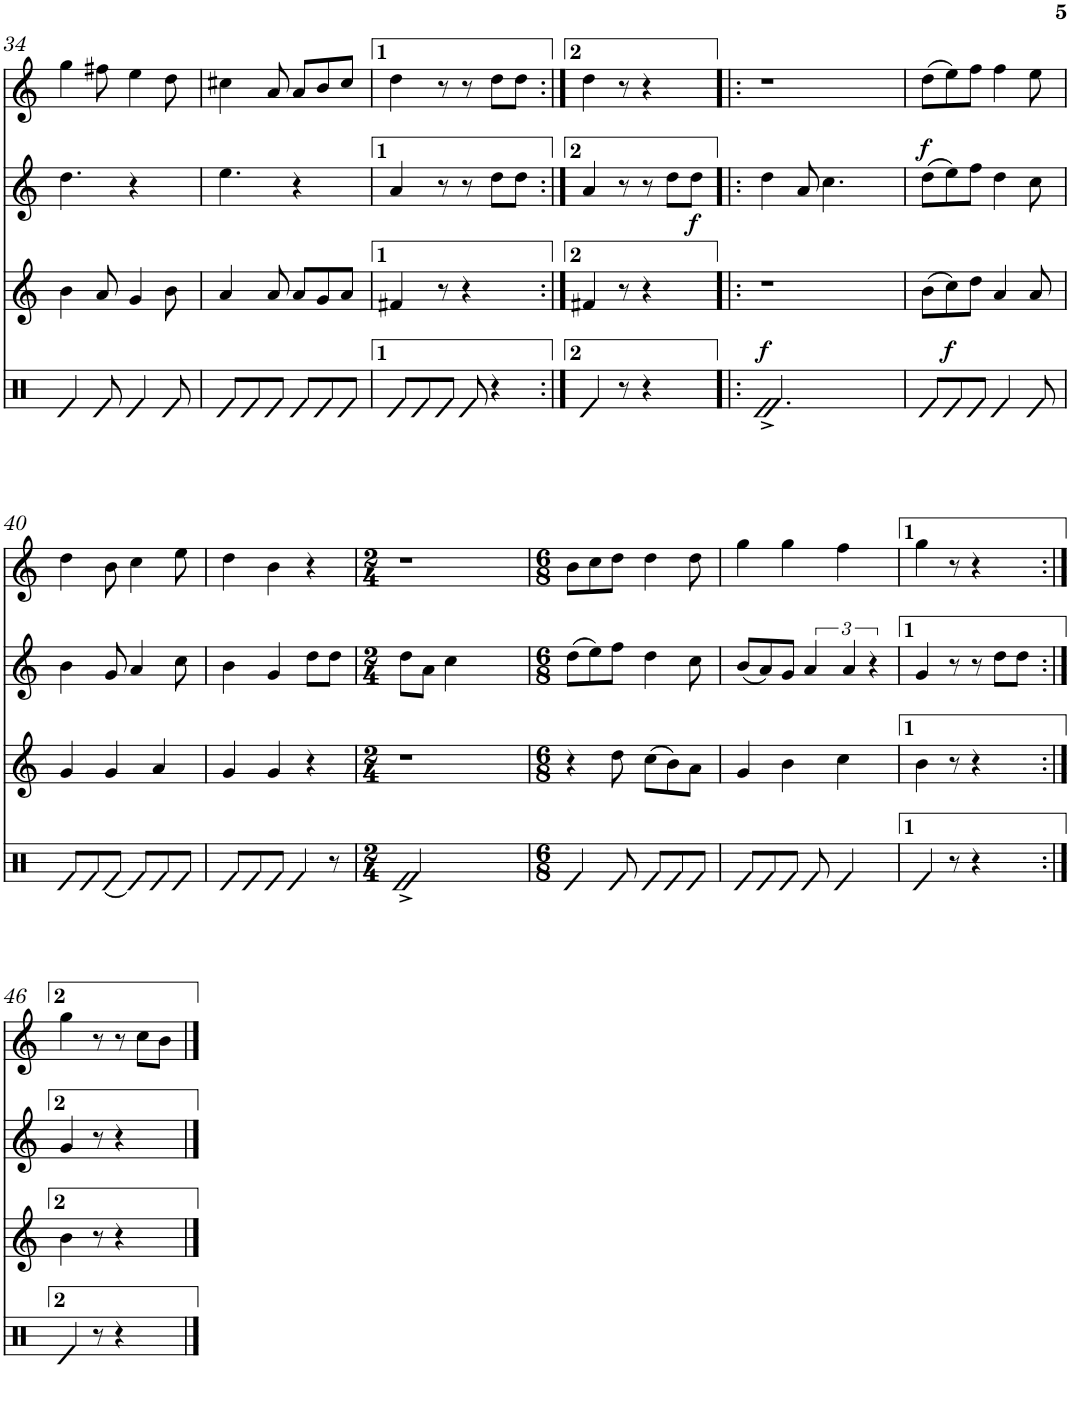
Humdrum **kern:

**kern	**dynam	**kern	**kern	**dynam	**kern
*part4	*part4	*part3	*part2	*part2	*part1
*staff4	*staff4	*staff3	*staff2	*staff2	*staff1
*I"Timbal	*	*I"Gralla 3	*I"Gralla 2	*	*I"Gralla 1
!!LO:PB:g=z
*clefX	*	*clefG2	*clefG2	*	*clefG2
*k[]	*	*k[]	*k[]	*	*k[]
*M6/8	*	*M6/8	*M6/8	*	*M6/8
=34	=34	=34	=34	=34	=34
4e/	.	4b\	4.dd\	.	4gg\
8e/	.	8a/	.	.	8ff#X\
4e/	.	4g/	4r	.	4ee\
8e/	.	8b\	8ryy	.	8dd\
=35	=35	=35	=35	=35	=35
8e/L	.	4a/	4.ee\	.	4cc#X\
8e/	.	.	.	.	.
8e/J	.	8a/	.	.	8a/
8e/L	.	8a/L	4r	.	8a/L
8e/	.	8g/	.	.	8b/
8e/J	.	8a/J	8ryy	.	8cc#/J
=36	=36	=36	=36	=36	=36
8e/L	.	4f#X/	4a/	.	4dd\
8e/	.	.	.	.	.
8e/J	.	8r	8r	.	8r
8e/	.	4r	8r	.	8r
4r	.	.	8dd\L	.	8dd\L
.	.	8ryy	8dd\J	.	8dd\J
=37:|!	=37:|!	=37:|!	=37:|!	=37:|!	=37:|!
4e/	.	4f#X/	4a/	.	4dd\
8r	.	8r	8r	.	8r
4r	.	4r	8r	.	4r
.	.	.	8dd\L	.	.
!	!	!	!	!LO:DY:b	!
8ryy	.	8ryy	8dd\J	f	8ryy
=38!|:	=38!|:	=38!|:	=38!|:	=38!|:	=38!|:
!	!LO:DY:a	!	!	!	!
2.e^/	f	2.r	4dd\	.	2.r
.	.	.	8a/	.	.
.	.	.	4.cc\	.	.
4ryy	.	4ryy	4ryy	.	4ryy
=39	=39	=39	=39	=39	=39
!	!	!	!	!LO:DY:a	!
8e/L	.	(>8b\L	(>8dd\L	f	(>8dd\L
!	!LO:DY:a	!	!	!	!
8e/	f	8cc\)	8ee\)	.	8ee\)
8e/J	.	8dd\J	8ff\J	.	8ff\J
4e/	.	4a/	4dd\	.	4ff\
8e/	.	8a/	8cc\	.	8ee\
!!LO:LB:g=z
=40	=40	=40	=40	=40	=40
8e/L	.	4g/	4b\	.	4dd\
8e/	.	.	.	.	.
[8e/J	.	4g/	8g/	.	8b\
8e/L]	.	.	4a/	.	4cc\
8e/	.	4a/	.	.	.
8e/J	.	.	8cc\	.	8ee\
=41	=41	=41	=41	=41	=41
8e/L	.	4g/	4b\	.	4dd\
8e/	.	.	.	.	.
8e/J	.	4g/	4g/	.	4b\
4e/	.	.	.	.	.
.	.	4r	8dd\L	.	4r
8r	.	.	8dd\J	.	.
=42	=42	=42	=42	=42	=42
*M2/4	*	*M2/4	*M2/4	*	*M2/4
2e^/	.	2r	8dd\L	.	2r
.	.	.	8a\J	.	.
.	.	.	4cc\	.	.
2ryy	.	2ryy	2ryy	.	2ryy
=43	=43	=43	=43	=43	=43
*M6/8	*	*M6/8	*M6/8	*	*M6/8
4e/	.	4r	(>8dd\L	.	8b\L
.	.	.	8ee\)	.	8cc\
8e/	.	8dd\	8ff\J	.	8dd\J
8e/L	.	(>8cc\L	4dd\	.	4dd\
8e/	.	8b\)	.	.	.
8e/J	.	8a\J	8cc\	.	8dd\
=44	=44	=44	=44	=44	=44
8e/L	.	4g/	(<8b/L	.	4gg\
8e/	.	.	8a/)	.	.
8e/J	.	4b\	8g/J	.	4gg\
8e/	.	.	6a/	.	.
4e/	.	4cc\	.	.	4ff\
.	.	.	6a/	.	.
.	.	.	24r	.	.
8ryy	.	8ryy	8ryy	.	8ryy
=45	=45	=45	=45	=45	=45
4e/	.	4b\	4g/	.	4gg\
8r	.	8r	8r	.	8r
4r	.	4r	8r	.	4r
.	.	.	8r	.	.
8ryy	.	8ryy	8dd\L	.	8ryy
8ryy	.	8ryy	8dd\J	.	8ryy
!!LO:LB:g=z
=46:|!	=46:|!	=46:|!	=46:|!	=46:|!	=46:|!
4e/	.	4b\	4g/	.	4gg\
8r	.	8r	8r	.	8r
4r	.	4r	4r	.	8r
.	.	.	.	.	8cc\L
8ryy	.	8ryy	8ryy	.	8b\J
==	==	==	==	==	==
*-	*-	*-	*-	*-	*-
